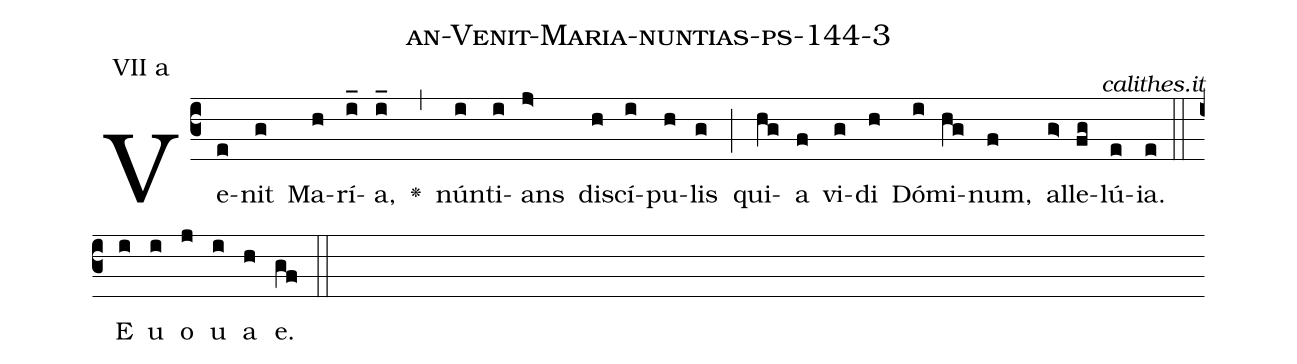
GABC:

name: an-Venit-Maria-nuntias-ps-144-3 ;
commentary: calithes.it;
annotation: VII a;
%%
(c3) Ve(e)nit(g) Ma(h)rí(i_)a,(i_) <v>\greheightstar</v>(,) nún(i)ti(i)ans(j>) di(h)scí(i)pu(h)lis(g) (;) qui(hg)a(f) vi(g)di(h) Dó(i)mi(hg)num,(f) al(g>)le(fg)lú(e)ia.(e) (::)
E(i) u(i) o(j) u(i) a(h) e.(gf) (::)
